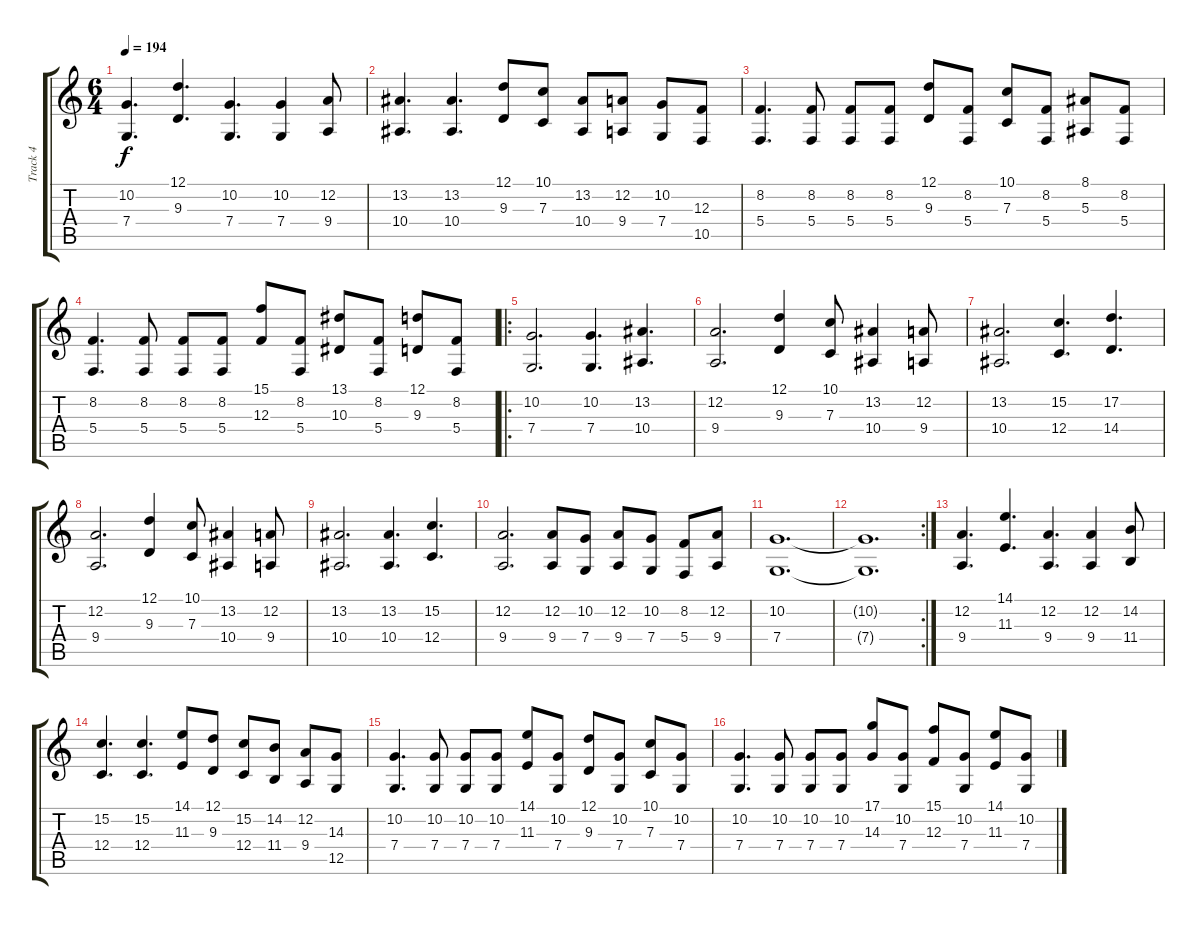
\track ("Track 4" "Track 4") {instrument accordion}
\staff {score tabs}
\tuning (D4 A3 F3 C3 G2 D2) {hide}
\ts (6 4)
\tempo 194
\clef g2
\ks c
(10.2 7.4).4{d dy f} (12.1 9.3).4{d} (10.2 7.4).4{d} (10.2 7.4).4 (12.2 9.4).8 |
(13.2 10.4).4{d} (13.2 10.4).4{d} (12.1 9.3).8 (10.1 7.3).8 (13.2 10.4).8 (12.2 9.4).8 (10.2 7.4).8 (12.3 10.5).8 |
(8.2 5.4).4{d} (8.2 5.4).8 (8.2 5.4).8 (8.2 5.4).8 (12.1 9.3).8 (8.2 5.4).8 (10.1 7.3).8 (8.2 5.4).8 (8.1 5.3).8 (8.2 5.4).8 |
(8.2 5.4).4{d} (8.2 5.4).8 (8.2 5.4).8 (8.2 5.4).8 (15.1 12.3).8 (8.2 5.4).8 (13.1 10.3).8 (8.2 5.4).8 (12.1 9.3).8 (8.2 5.4).8 |
\ro
(10.2 7.4).2{d} (10.2 7.4).4{d} (13.2 10.4).4{d} |
(12.2 9.4).2{d} (12.1 9.3).4 (10.1 7.3).8 (13.2 10.4).4 (12.2 9.4).8 |
(13.2 10.4).2{d} (15.2 12.4).4{d} (17.2 14.4).4{d} |
(12.2 9.4).2{d} (12.1 9.3).4 (10.1 7.3).8 (13.2 10.4).4 (12.2 9.4).8 |
(13.2 10.4).2{d} (13.2 10.4).4{d} (15.2 12.4).4{d} |
(12.2 9.4).2{d} (12.2 9.4).8 (10.2 7.4).8 (12.2 9.4).8 (10.2 7.4).8 (8.2 5.4).8 (12.2 9.4).8 |
(10.2 7.4).1{d} |
\rc 2
(10.2{t} 7.4{t}).1{d} |
(12.2 9.4).4{d} (14.1 11.3).4{d} (12.2 9.4).4{d} (12.2 9.4).4 (14.2 11.4).8 |
(15.2 12.4).4{d} (15.2 12.4).4{d} (14.1 11.3).8 (12.1 9.3).8 (15.2 12.4).8 (14.2 11.4).8 (12.2 9.4).8 (14.3 12.5).8 |
(10.2 7.4).4{d} (10.2 7.4).8 (10.2 7.4).8 (10.2 7.4).8 (14.1 11.3).8 (10.2 7.4).8 (12.1 9.3).8 (10.2 7.4).8 (10.1 7.3).8 (10.2 7.4).8 |
(10.2 7.4).4{d} (10.2 7.4).8 (10.2 7.4).8 (10.2 7.4).8 (17.1 14.3).8 (10.2 7.4).8 (15.1 12.3).8 (10.2 7.4).8 (14.1 11.3).8 (10.2 7.4).8
